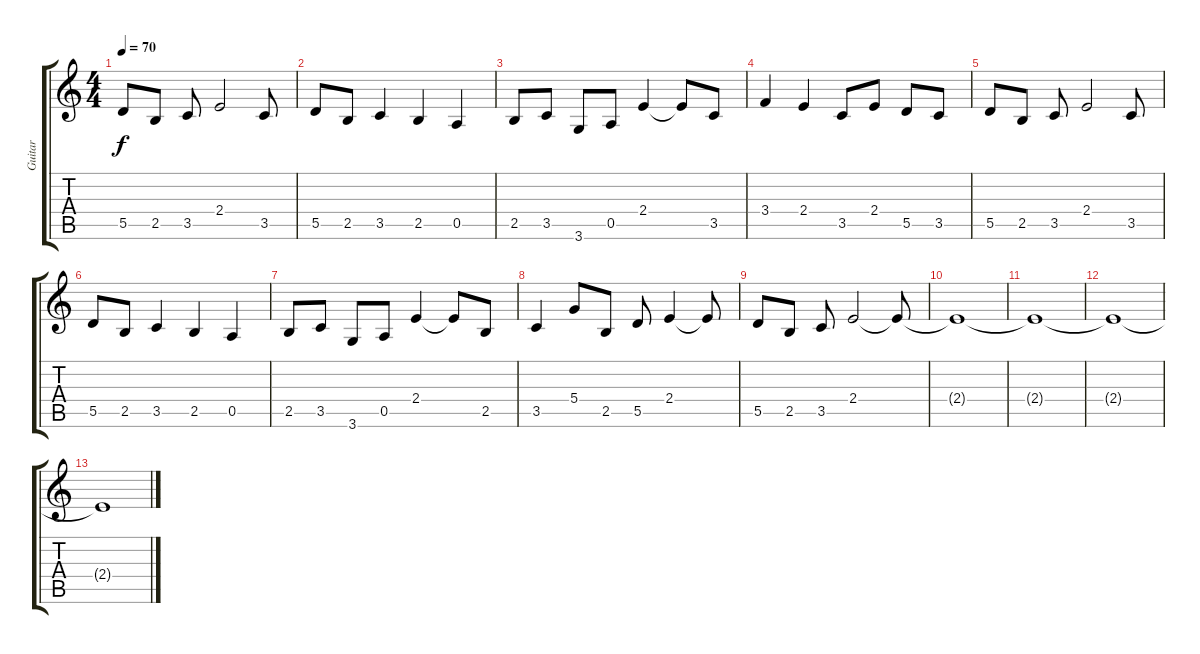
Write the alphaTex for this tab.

\track ("Guitar" "Guitar") {instrument electricguitarmuted}
\staff {score tabs}
\tuning (E4 B3 G3 D3 A2 E2) {hide}
\ts (4 4)
\tempo 70
\clef g2
\ks c
5.5.8{dy f} 2.5.8 3.5.8 2.4.2 3.5.8 |
5.5.8 2.5.8 3.5.4 2.5.4 0.5.4 |
2.5.8 3.5.8 3.6.8 0.5.8 2.4.4 2.4{t}.8 3.5.8 |
3.4.4 2.4.4 3.5.8 2.4.8 5.5.8 3.5.8 |
5.5.8 2.5.8 3.5.8 2.4.2 3.5.8 |
5.5.8 2.5.8 3.5.4 2.5.4 0.5.4 |
2.5.8 3.5.8 3.6.8 0.5.8 2.4.4 2.4{t}.8 2.5.8 |
3.5.4 5.4.8 2.5.8 5.5.8 2.4.4 2.4{t}.8 |
5.5.8 2.5.8 3.5.8 2.4.2{volume 0} 2.4{t}.8 |
2.4{t}.1 |
2.4{t}.1 |
2.4{t}.1 |
2.4{t}.1
